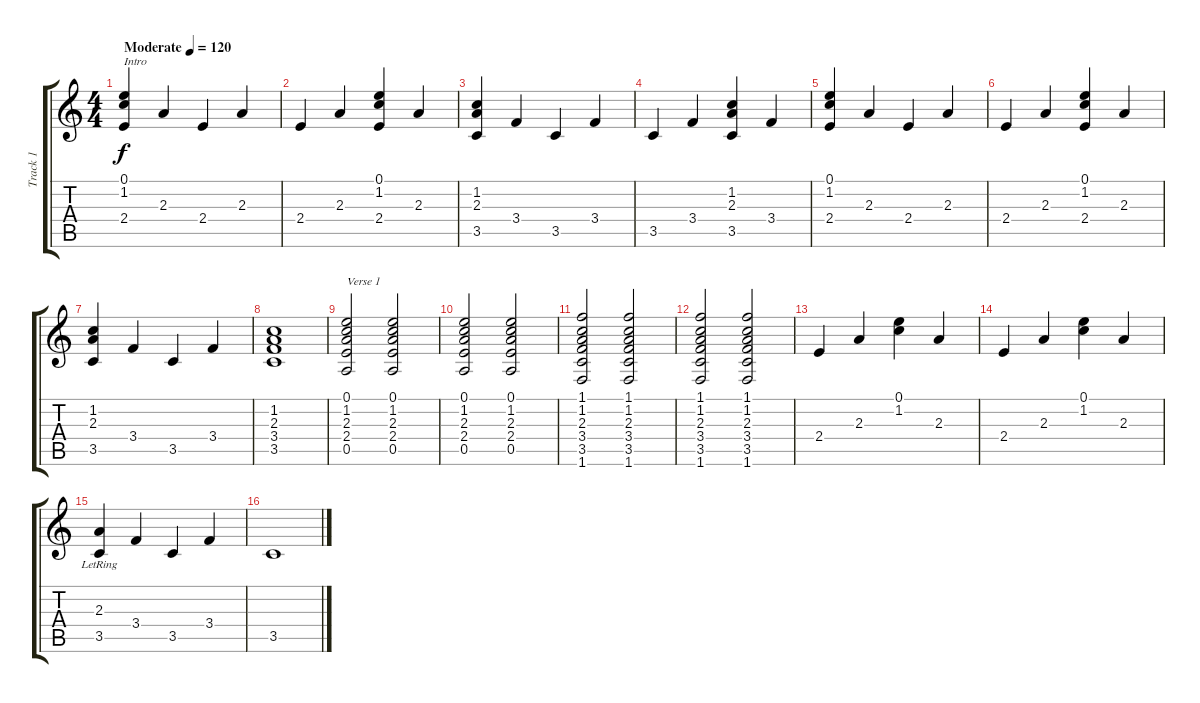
\track ("Track 1" "Track 1") {instrument acousticguitarsteel}
\staff {score tabs}
\tuning (E4 B3 G3 D3 A2 E2) {hide}
\ts (4 4)
\tempo (120 "Moderate")
\clef g2
\ks c
(0.1 1.2 2.4).4{txt "Intro" dy f instrument acousticguitarsteel} 2.3.4 2.4.4 2.3.4 |
2.4.4 2.3.4 (0.1 1.2 2.4).4 2.3.4 |
(1.2 2.3 3.5).4 3.4.4 3.5.4 3.4.4 |
3.5.4 3.4.4 (1.2 2.3 3.5).4 3.4.4 |
(0.1 1.2 2.4).4 2.3.4 2.4.4 2.3.4 |
2.4.4 2.3.4 (0.1 1.2 2.4).4 2.3.4 |
(1.2 2.3 3.5).4 3.4.4 3.5.4 3.4.4 |
(1.2 2.3 3.4 3.5).1 |
(0.1 1.2 2.3 2.4 0.5).2{txt "Verse 1"} (0.1 1.2 2.3 2.4 0.5).2 |
(0.1 1.2 2.3 2.4 0.5).2 (0.1 1.2 2.3 2.4 0.5).2 |
(1.1 1.2 2.3 3.4 3.5 1.6).2 (1.1 1.2 2.3 3.4 3.5 1.6).2 |
(1.1 1.2 2.3 3.4 3.5 1.6).2 (1.1 1.2 2.3 3.4 3.5 1.6).2 |
2.4.4 2.3.4 (0.1 1.2).4 2.3.4 |
2.4.4 2.3.4 (0.1 1.2).4 2.3.4 |
(2.3{lr} 3.5).4 3.4.4 3.5.4 3.4.4 |
3.5.1
